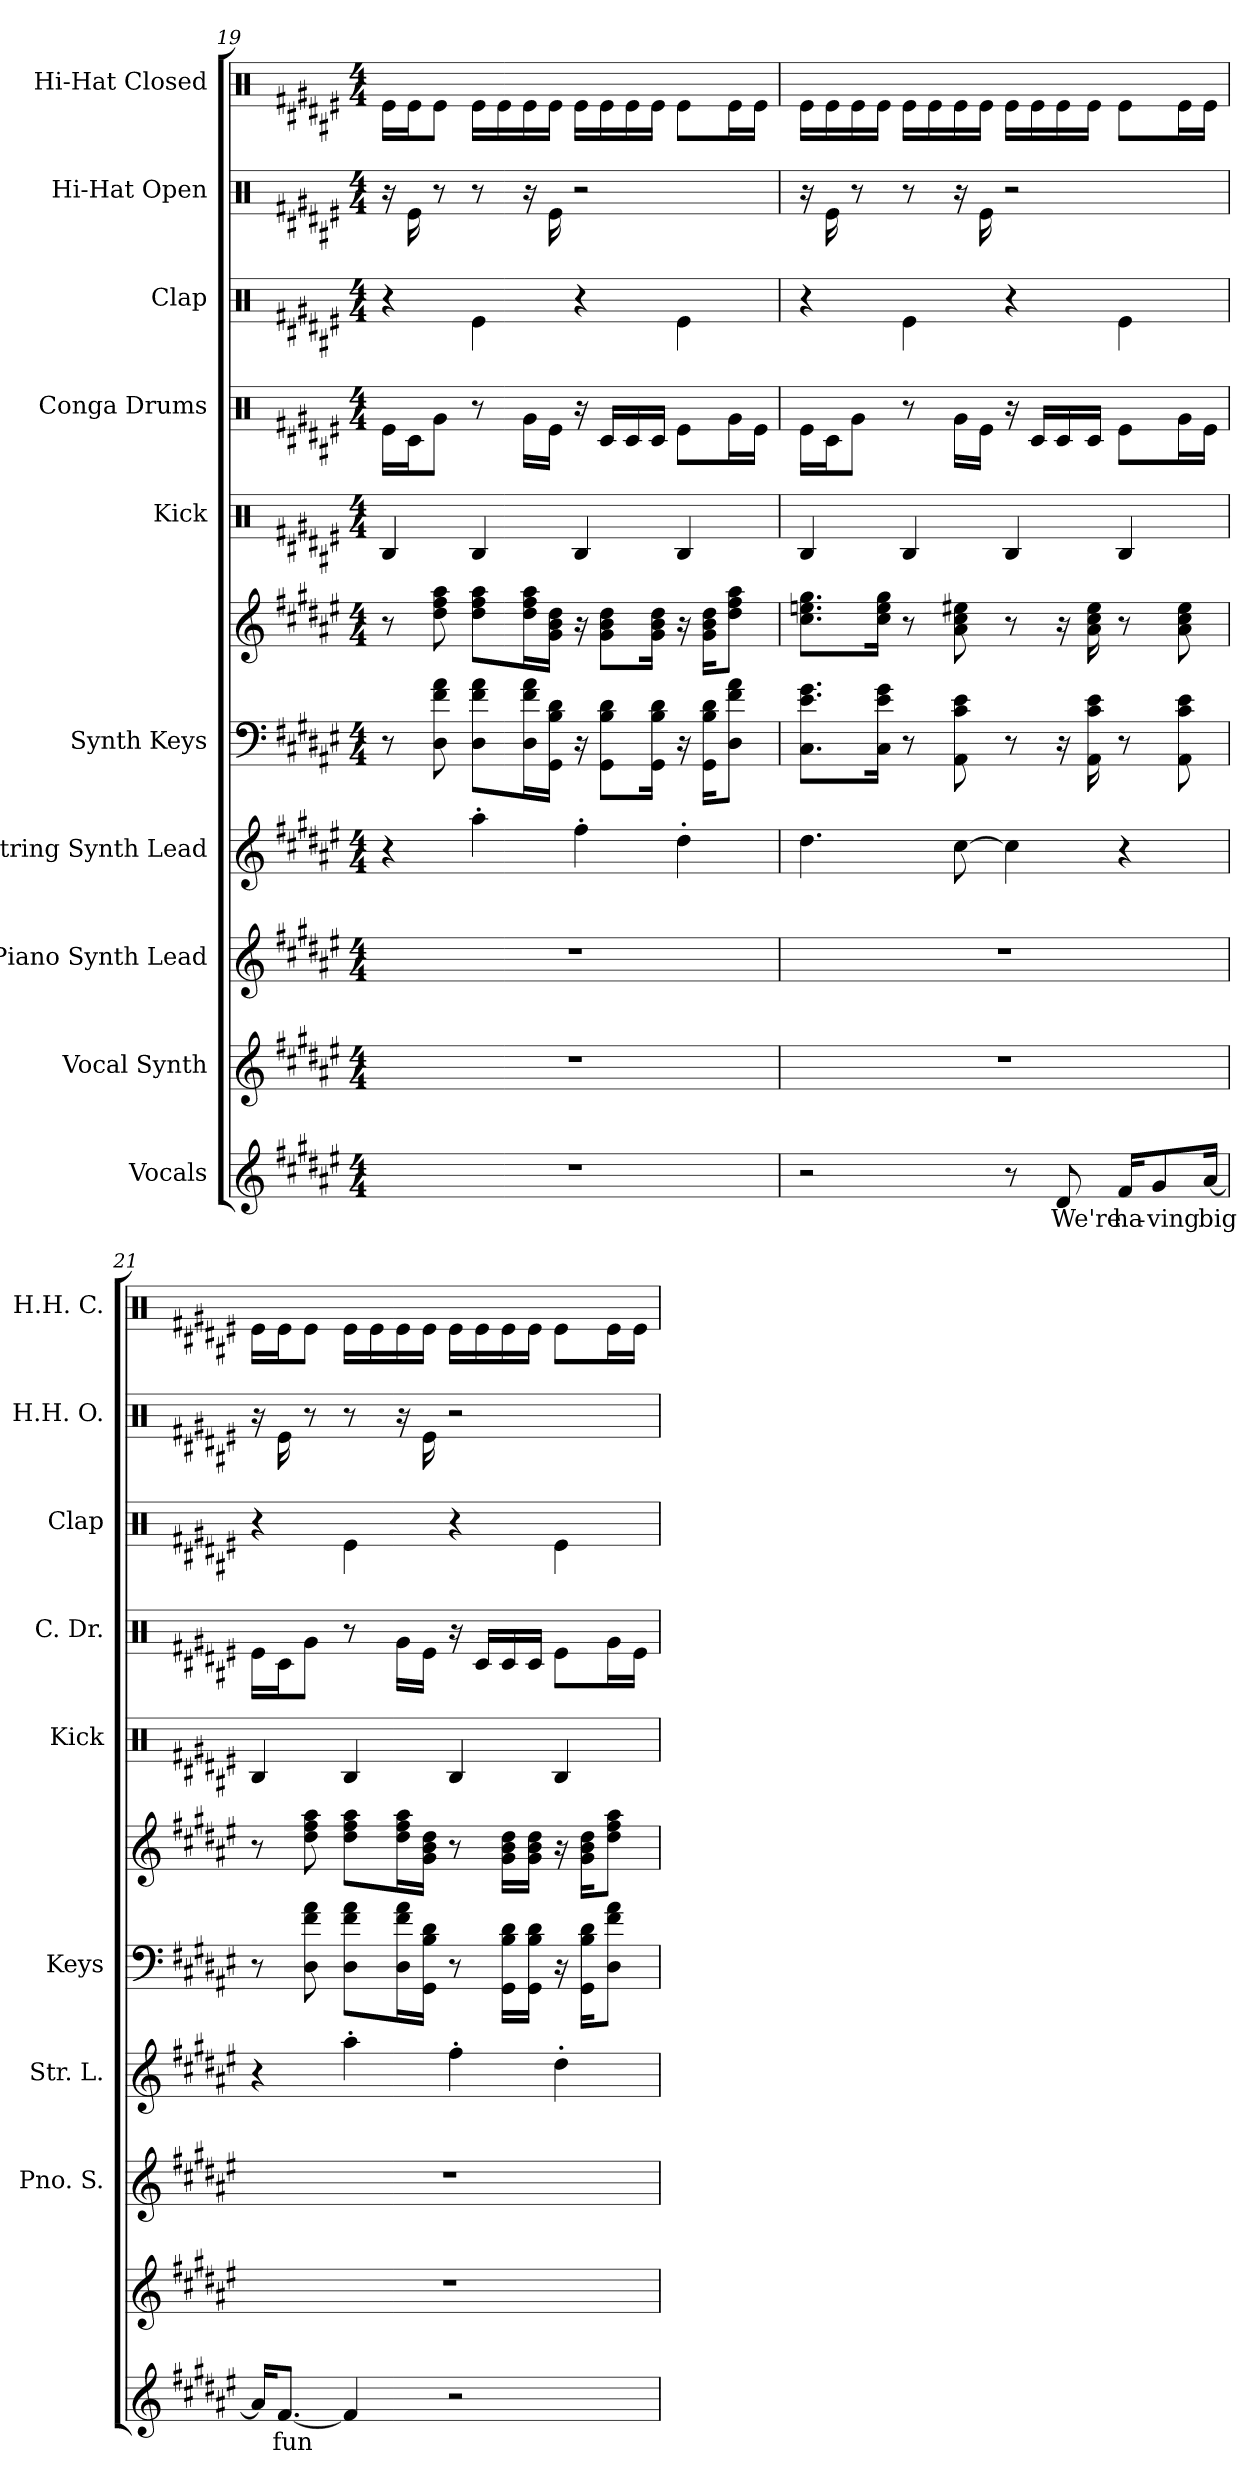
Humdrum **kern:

**kern	**text	**kern	**kern	**kern	**kern	**kern	**kern	**kern	**kern	**kern	**kern
*part10	*part10	*part9	*part8	*part7	*part6	*part6	*part5	*part4	*part3	*part2	*part1
*staff11	*staff11	*staff10	*staff9	*staff8	*staff7	*staff6	*staff5	*staff4	*staff3	*staff2	*staff1
*I"Vocals	*	*I"Vocal Synth	*I"Piano Synth Lead	*I"String Synth Lead	*I"Synth Keys	*	*I"Kick	*I"Conga Drums	*I"Clap	*I"Hi-Hat Open	*I"Hi-Hat Closed
*	*	*	*I'Pno. S.	*I'Str. L.	*I'Keys	*	*I'Kick	*I'C. Dr.	*I'Clap	*I'H.H. O.	*I'H.H. C.
*clefG2	*	*clefG2	*clefG2	*clefG2	*clefF4	*clefG2	*clefX	*clefX	*clefX	*clefX	*clefX
*k[f#c#g#d#a#e#]	*	*k[f#c#g#d#a#e#]	*k[f#c#g#d#a#e#]	*k[f#c#g#d#a#e#]	*k[f#c#g#d#a#e#]	*k[f#c#g#d#a#e#]	*k[f#c#g#d#a#e#]	*k[f#c#g#d#a#e#]	*k[f#c#g#d#a#e#]	*k[f#c#g#d#a#e#]	*k[f#c#g#d#a#e#]
*F#:	*	*F#:	*F#:	*F#:	*F#:	*F#:	*F#:	*F#:	*F#:	*F#:	*F#:
*M4/4	*	*M4/4	*M4/4	*M4/4	*M4/4	*M4/4	*M4/4	*M4/4	*M4/4	*M4/4	*M4/4
=19	=19	=19	=19	=19	=19	=19	=19	=19	=19	=19	=19
1r	.	1r	1r	4r	8r	8r	4RB/	16Re\LL	4r	16r	16Re\LL
.	.	.	.	.	.	.	.	16Rc\J	.	16Re\	16Re\J
.	.	.	.	.	8D#\ 8f#\ 8a#\	8dd#\ 8ff#\ 8aa#\	.	8Rg\J	.	8r	8Re\J
.	.	.	.	4aa#'>\	8D#\ 8f#\ 8a#\L	8dd#\ 8ff#\ 8aa#\L	4RB/	8r	4Re\	8r	16Re\LL
.	.	.	.	.	.	.	.	.	.	.	16Re\
.	.	.	.	.	16D#\ 16f#\ 16a#\L	16dd#\ 16ff#\ 16aa#\L	.	16Rg\LL	.	16r	16Re\
.	.	.	.	.	16GG#\ 16B\ 16d#\JJ	16g#\ 16b\ 16dd#\JJ	.	16Re\JJ	.	16Re\	16Re\JJ
.	.	.	.	4ff#'>\	16r	16r	4RB/	16r	4r	2r	16Re\LL
.	.	.	.	.	8GG#\ 8B\ 8d#\L	8g#\ 8b\ 8dd#\L	.	16Rc/LL	.	.	16Re\
.	.	.	.	.	.	.	.	16Rc/	.	.	16Re\
.	.	.	.	.	16GG#\ 16B\ 16d#\Jk	16g#\ 16b\ 16dd#\Jk	.	16Rc/JJ	.	.	16Re\JJ
.	.	.	.	4dd#'>\	16r	16r	4RB/	8Re\L	4Re\	.	8Re\L
.	.	.	.	.	16GG#\ 16B\ 16d#\KL	16g#\ 16b\ 16dd#\KL	.	.	.	.	.
.	.	.	.	.	8D#\ 8f#\ 8a#\J	8dd#\ 8ff#\ 8aa#\J	.	16Rg\L	.	.	16Re\L
.	.	.	.	.	.	.	.	16Re\JJ	.	.	16Re\JJ
=20	=20	=20	=20	=20	=20	=20	=20	=20	=20	=20	=20
2r	.	1r	1r	4.dd#\	8.C#\ 8.e#\ 8.g#\L	8.cc#\ 8.een\ 8.gg#\L	4RB/	16Re\LL	4r	16r	16Re\LL
.	.	.	.	.	.	.	.	16Rc\J	.	16Re\	16Re\
.	.	.	.	.	.	.	.	8Rg\J	.	8r	16Re\
.	.	.	.	.	16C#\ 16e#\ 16g#\Jk	16cc#\ 16ee\ 16gg#\Jk	.	.	.	.	16Re\JJ
.	.	.	.	.	8r	8r	4RB/	8r	4Re\	8r	16Re\LL
.	.	.	.	.	.	.	.	.	.	.	16Re\
.	.	.	.	[8cc#\	8AA#\ 8c#\ 8e#\	8a#\ 8cc#\ 8ee#X\	.	16Rg\LL	.	16r	16Re\
.	.	.	.	.	.	.	.	16Re\JJ	.	16Re\	16Re\JJ
8r	.	.	.	4cc#\]	8r	8r	4RB/	16r	4r	2r	16Re\LL
.	.	.	.	.	.	.	.	16Rc/LL	.	.	16Re\
!	!LO:LY:b	!	!	!	!	!	!	!	!	!	!
8d#/	We're	.	.	.	16r	16r	.	16Rc/	.	.	16Re\
.	.	.	.	.	16AA#\ 16c#\ 16e#\	16a#\ 16cc#\ 16ee#\	.	16Rc/JJ	.	.	16Re\JJ
!	!LO:LY:b	!	!	!	!	!	!	!	!	!	!
16f#/KL	ha-	.	.	4r	8r	8r	4RB/	8Re\L	4Re\	.	8Re\L
!	!LO:LY:b	!	!	!	!	!	!	!	!	!	!
8g#/	-ving	.	.	.	.	.	.	.	.	.	.
.	.	.	.	.	8AA#\ 8c#\ 8e#\	8a#\ 8cc#\ 8ee#\	.	16Rg\L	.	.	16Re\L
!	!LO:LY:b	!	!	!	!	!	!	!	!	!	!
[16a#/Jk	big	.	.	.	.	.	.	16Re\JJ	.	.	16Re\JJ
!!LO:PB:g=z
=21	=21	=21	=21	=21	=21	=21	=21	=21	=21	=21	=21
16a#/KL]	.	1r	1r	4r	8r	8r	4RB/	16Re\LL	4r	16r	16Re\LL
!	!LO:LY:b	!	!	!	!	!	!	!	!	!	!
[8.f#/J	fun	.	.	.	.	.	.	16Rc\J	.	16Re\	16Re\J
.	.	.	.	.	8D#\ 8f#\ 8a#\	8dd#\ 8ff#\ 8aa#\	.	8Rg\J	.	8r	8Re\J
4f#/]	.	.	.	4aa#'>\	8D#\ 8f#\ 8a#\L	8dd#\ 8ff#\ 8aa#\L	4RB/	8r	4Re\	8r	16Re\LL
.	.	.	.	.	.	.	.	.	.	.	16Re\
.	.	.	.	.	16D#\ 16f#\ 16a#\L	16dd#\ 16ff#\ 16aa#\L	.	16Rg\LL	.	16r	16Re\
.	.	.	.	.	16GG#\ 16B\ 16d#\JJ	16g#\ 16b\ 16dd#\JJ	.	16Re\JJ	.	16Re\	16Re\JJ
2r	.	.	.	4ff#'>\	8r	8r	4RB/	16r	4r	2r	16Re\LL
.	.	.	.	.	.	.	.	16Rc/LL	.	.	16Re\
.	.	.	.	.	16GG#\ 16B\ 16d#\LL	16g#\ 16b\ 16dd#\LL	.	16Rc/	.	.	16Re\
.	.	.	.	.	16GG#\ 16B\ 16d#\JJ	16g#\ 16b\ 16dd#\JJ	.	16Rc/JJ	.	.	16Re\JJ
.	.	.	.	4dd#'>\	16r	16r	4RB/	8Re\L	4Re\	.	8Re\L
.	.	.	.	.	16GG#\ 16B\ 16d#\KL	16g#\ 16b\ 16dd#\KL	.	.	.	.	.
.	.	.	.	.	8D#\ 8f#\ 8a#\J	8dd#\ 8ff#\ 8aa#\J	.	16Rg\L	.	.	16Re\L
.	.	.	.	.	.	.	.	16Re\JJ	.	.	16Re\JJ
=	=	=	=	=	=	=	=	=	=	=	=
*-	*-	*-	*-	*-	*-	*-	*-	*-	*-	*-	*-
